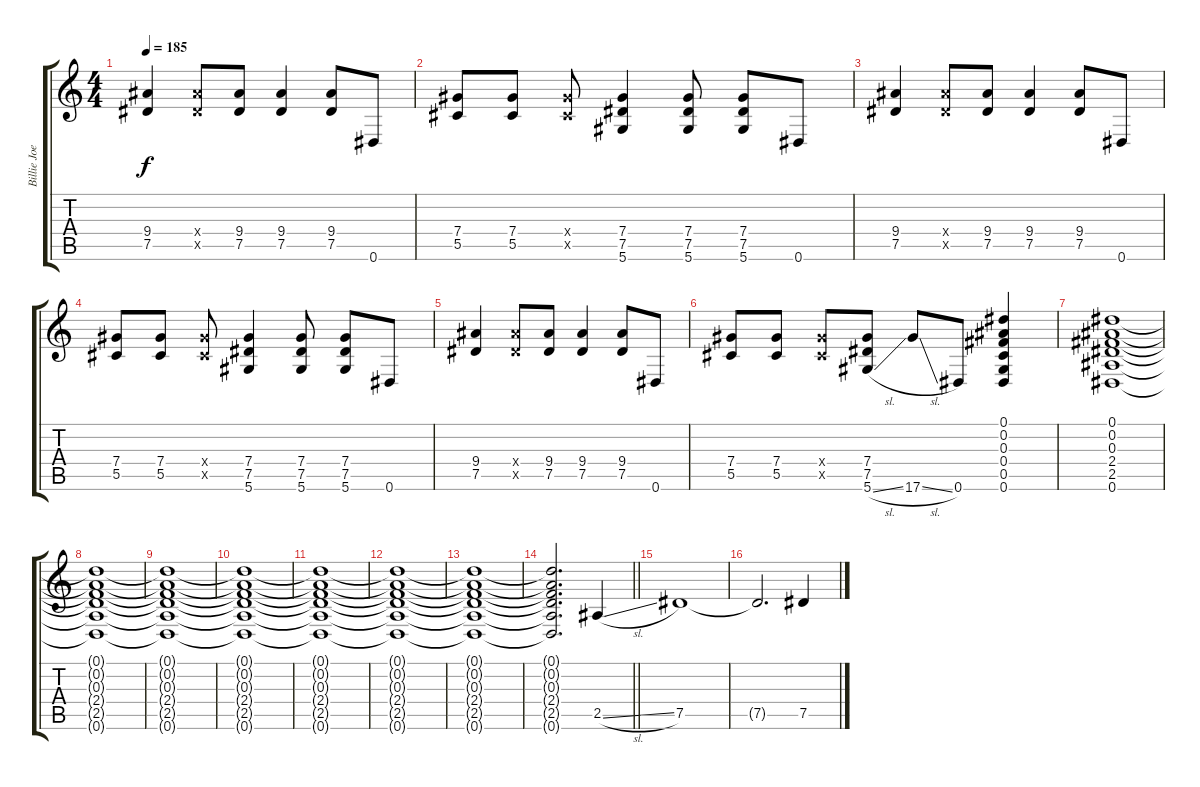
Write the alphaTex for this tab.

\track ("Billie Joe" "Billie Joe") {instrument overdrivenguitar}
\staff {score tabs}
\tuning (Eb4 Bb3 Gb3 Db3 Ab2 Eb2) {hide}
\ts (4 4)
\tempo 185
\clef g2
\ks c
(9.4 7.5).4{dy f} (9.4{x} 7.5{x}).8 (9.4 7.5).8 (9.4 7.5).4 (9.4 7.5).8 0.6.8 |
(7.4 5.5).8 (7.4 5.5).8 (7.4{x} 5.5{x}).8 (7.4 7.5 5.6).4 (7.4 7.5 5.6).8 (7.4 7.5 5.6).8 0.6.8 |
(9.4 7.5).4 (9.4{x} 7.5{x}).8 (9.4 7.5).8 (9.4 7.5).4 (9.4 7.5).8 0.6.8 |
(7.4 5.5).8 (7.4 5.5).8 (7.4{x} 5.5{x}).8 (7.4 7.5 5.6).4 (7.4 7.5 5.6).8 (7.4 7.5 5.6).8 0.6.8 |
(9.4 7.5).4 (9.4{x} 7.5{x}).8 (9.4 7.5).8 (9.4 7.5).4 (9.4 7.5).8 0.6.8 |
(7.4 5.5).8 (7.4 5.5).8 (7.4{x} 5.5{x}).8 (7.4 7.5 5.6{sl}).8 17.6{sl}.8 0.6.8 (0.1 0.2 0.3 0.4 0.5 0.6).4 |
(0.1 0.2 0.3 2.4 2.5 0.6).1 |
(0.1{t} 0.2{t} 0.3{t} 2.4{t} 2.5{t} 0.6{t}).1 |
(0.1{t} 0.2{t} 0.3{t} 2.4{t} 2.5{t} 0.6{t}).1 |
(0.1{t} 0.2{t} 0.3{t} 2.4{t} 2.5{t} 0.6{t}).1 |
(0.1{t} 0.2{t} 0.3{t} 2.4{t} 2.5{t} 0.6{t}).1 |
(0.1{t} 0.2{t} 0.3{t} 2.4{t} 2.5{t} 0.6{t}).1 |
(0.1{t} 0.2{t} 0.3{t} 2.4{t} 2.5{t} 0.6{t}).1 |
\barLineRight lightlight
(0.1{t} 0.2{t} 0.3{t} 2.4{t} 2.5{t} 0.6{t}).2{d} 2.5{sl}.4 |
7.5.1 |
7.5{t}.2{d} 7.5{sl}.4
